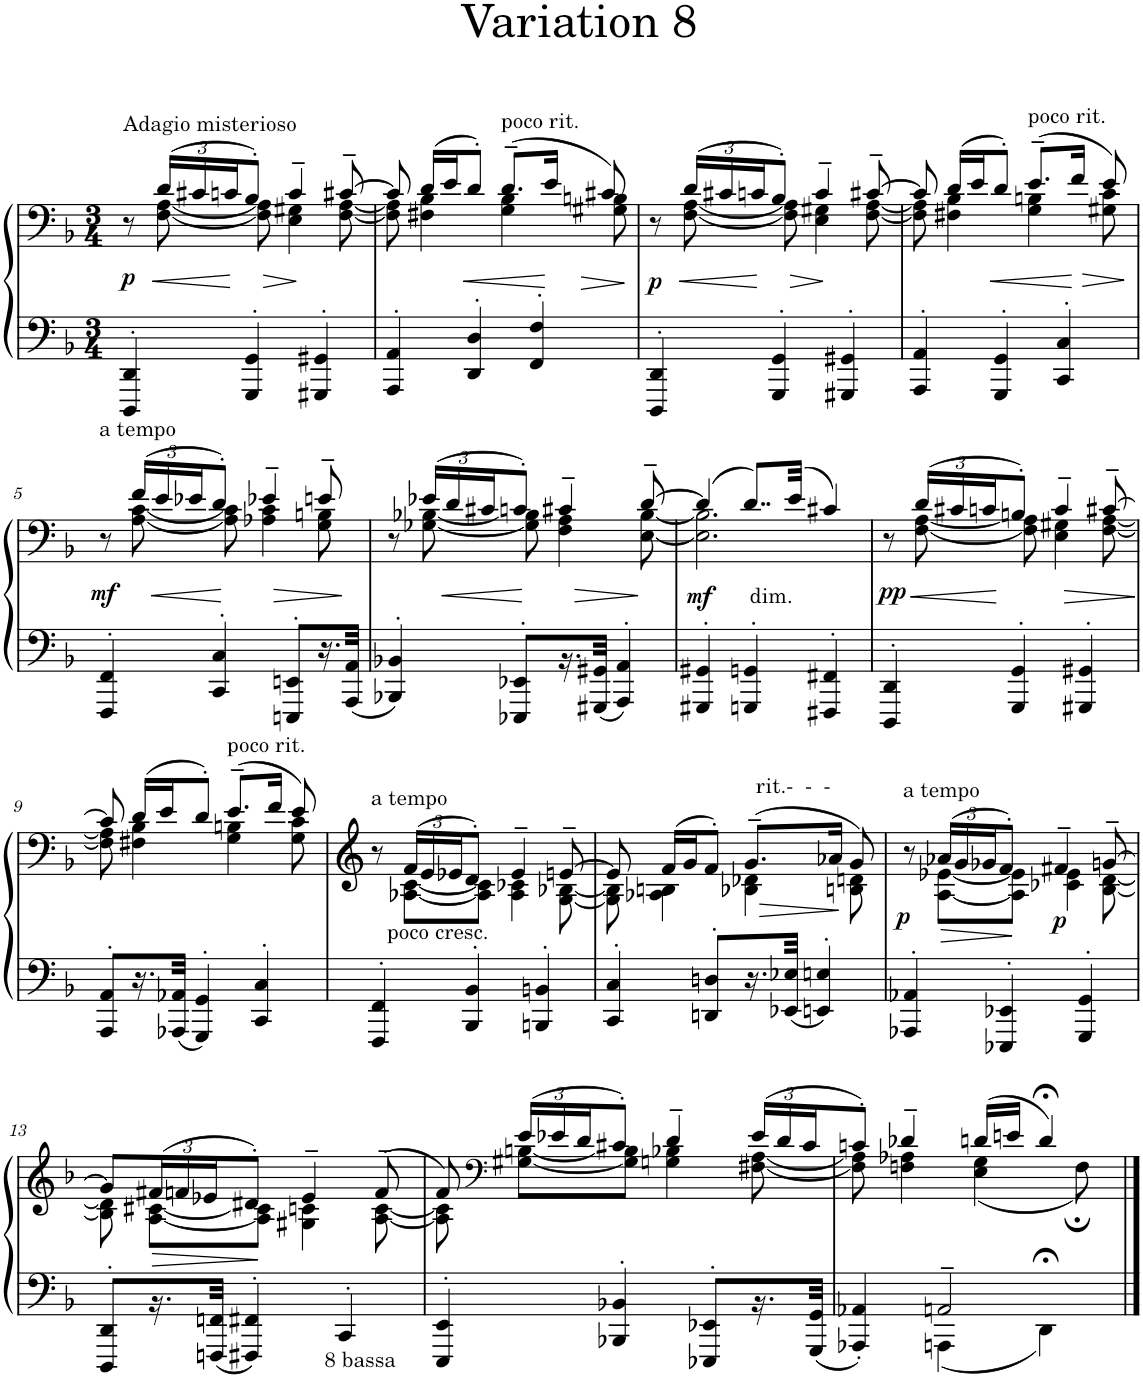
**kern	**kern	**dynam
*part1	*part1	*part1
*staff2	*staff1	*staff1/2
*I"Piano	*	*
*I'Pno.	*	*
*clefF4	*clefF4	*
*k[b-]	*k[b-]	*
*M3/4	*M3/4	*
=1	=1	=1
*	*^	*
!	!LO:TX:a:t=Adagio misterioso	!	!
!	!	!	!LO:DY:b
4DDD/'> 4DD/'>	8r	8ryy	p
*	*Xbrackettup	*	*
!	!	!	!LO:HP:b
.	(24d/LL	[8F\ [8A\	<
.	24c#X/	.	.
.	24cn/J	.	.
!	!	!	!LO:HP:n=1:b
4GGG/'> 4GG/'>	8B-'/J)	8F\] 8A\]	[ >
.	4c~/	4E\ 4G#X\	]
4GGG#X/'> 4GG#X/'>	.	.	.
.	[8c#X~/	[8F\ [8A\	.
=2	=2	=2	=2
4AAA/'> 4AA/'>	8c#/]	8F\] 8A\]	.
.	(16d/LL	4F#X\ 4B-\	.
.	16e/J	.	.
!	!	!	!LO:HP:b
4DD/'> 4D/'>	8d'/J)	.	<
!	!LO:TX:a:t=poco rit.	!	!
.	(8.d~/L	4G\ 4B-\	[
4FF/'> 4F/'>	.	.	.
.	16e/Jk	.	.
!	!	!	!LO:HP:b
.	8c#X/)	8G#X\ 8Bn\	>
*	*v	*v	*
.	.	]
=3	=3	=3
*	*^	*
!	!	!	!LO:DY:b
4DDD/'> 4DD/'>	8r	8ryy	p
!	!	!	!LO:HP:b
.	(24d/LL	[8F\ [8A\	<
.	24c#X/	.	.
.	24cn/J	.	.
!	!	!	!LO:HP:n=1:b
4GGG/'> 4GG/'>	8B-'/J)	8F\] 8A\]	[ >
.	4c~/	4E\ 4G#X\	]
4GGG#X/'> 4GG#X/'>	.	.	.
.	[8c#X~/	[8F\ [8A\	.
=4	=4	=4	=4
4AAA/'> 4AA/'>	8c#/]	8F\] 8A\]	.
.	(16d/LL	4F#X\ 4B-\	.
.	16e/J	.	.
!	!	!	!LO:HP:b
4GGG/'> 4GG/'>	8d'/J)	.	<
!	!LO:TX:a:t=poco rit.	!	!
.	(8.e~/L	4G\ 4Bn\	[
4CC/'> 4C/'>	.	.	.
.	16f/Jk	.	.
!	!	!	!LO:HP:b
.	8e/)	8G#X\ 8cn\	>
*	*v	*v	*
.	.	]
!!LO:LB:g=z
=5	=5	=5
*	*^	*
!	!LO:TX:a:t=a tempo	!	!
!	!	!	!LO:DY:b
4FFF/'> 4FF/'>	8r	8ryy	mf
!	!	!	!LO:HP:b
.	(24f/LL	[8A\ [8c\	<
.	24e/	.	.
.	24e-X/J	.	.
!	!	!	!LO:HP:n=1:b
4CC/'> 4C/'>	8d'/J)	8A\] 8c\]	[ >
.	4e-X~/	4A-X\ 4c\	]
8EEEn/'> 8EEn/'>L	.	.	.
16.r	8en~/	8G\ 8Bn\	.
32AAA/ 32AA/JJk	.	.	.
=6	=6	=6	=6
4BBB-X/'> 4BB-X/'>	8r	8ryy	.
!	!	!	!LO:HP:b
.	(24e-X/LL	[8G-X\ [8B-X\	<
.	24d/	.	.
.	24c#X/J	.	.
!	!	!	!LO:HP:n=1:b
8EEE-X/'> 8EE-X/'>L	8cn'/J)	8G-\] 8B-\]	[ >
16.r	4c#X~/	4F\ 4A\	]
32GGG#X/ 32GG#X/JJk	.	.	.
4AAA/'> 4AA/'>	.	.	.
.	[8d~/	[8E\ [8B-\	.
=7	=7	=7	=7
*^	*	*	*
!	!	!	!	!LO:DY:b
2.ryy	4GGG#X/' 4GG#X/'	(>4d/]	2.E\] 2.B-\]	mf
!	!	!LO:TX:b:t=dim.	!	!
.	4GGGn/' 4GGn/'	8..d/L)	.	.
.	.	(>32e/Jkk	.	.
.	4FFF#X/' 4FF#X/'	4c#X/)	.	.
=8	=8	=8	=8	=8
!	!	!	!	!LO:DY:b
*v	*v	*	*	*
4DDD/'> 4DD/'>	8r	8ryy	pp
!	!	!	!LO:HP:b
.	(24d/LL	[8F\ [8A\	<
.	24c#X/	.	.
.	24cn/J	.	.
!	!	!	!LO:HP:n=1:b
4GGG/'> 4GG/'>	8Bn'/J)	8F\] 8A\]	[ >
.	4c~/	4E\ 4G#X\	]
4GGG#X/'> 4GG#X/'>	.	.	.
.	[8c#X~/	[8F\ [8A\	.
!!LO:LB:g=z	!!
=9	=9	=9	=9
8AAA/'> 8AA/'>L	8c#/]	8F\] 8A\]	.
16.r	(16d/LL	4F#X\ 4B-\	.
.	16e/J	.	.
32AAA-X/ 32AA-X/JJk	.	.	.
4GGG/'> 4GG/'>	8d'/J)	.	.
!	!LO:TX:a:t=poco rit.	!	!
.	(8.e~/L	4G\ 4Bn\	.
4CC/'> 4C/'>	.	.	.
.	16f/Jk	.	.
.	8e/)	8G\ 8cn\	.
=10	=10	=10	=10
!	!LO:TX:a:t=a tempo	!	!
!LO:TX:a:t=poco cresc.	!	!	!
4FFF/'> 4FF/'>	8r	8ryy	.
.	(24f/LL	[8A-X\ [8c\L	.
.	24e/	.	.
.	24e-X/J	.	.
4BBB-/'> 4BB-/'>	8d'/J)	8A-\] 8c\]J	.
.	4e-~/	4A-\ 4c-X\	.
4BBBn/'> 4BBn/'>	.	.	.
.	[8en~/	[8G\ [8B-X\	.
=11	=11	=11	=11
4CC/'> 4C/'>	8e/]	8G\] 8B-\]	.
.	(16f/LL	4A-X\ 4Bn\	.
.	16g/J	.	.
8DDn/'> 8Dn/'>L	8f'/J)	.	.
!	!LO:TX:a:t=rit.-  -  -	!	!
!	!	!	!LO:HP:b
16.r	(8.g~/L	4B-X\ 4d-X\	>
32EE-X/ 32E-X/JJk	.	.	.
4EEn/'> 4En/'>	.	.	.
.	16a-X/Jk	.	.
.	8g/)	8Bn\ 8dn\	]
=12	=12	=12	=12
!	!LO:TX:a:t=a tempo	!	!
!	!	!	!LO:DY:b
4AAA-X/'> 4AA-X/'>	8r	8ryy	p
!	!	!	!LO:HP:b
.	(24a-X/LL	[8A\ [8e-X\L	>
.	24g/	.	.
.	24g-X/J	.	.
4EEE-X/'> 4EE-X/'>	8f'/J)	8A\] 8e-\]J	]
!	!	!	!LO:DY:b
.	4f#X~/	4c-X\ 4e-\	p
4GGG/'> 4GG/'>	.	.	.
.	[8gn~/	[8B-\ [8d\	.
!!LO:LB:g=z	!!
=13	=13	=13	=13
8DDD/'> 8DD/'>L	8g/L]	8B-\] 8d\]	.
!	!	!	!LO:HP:b
16.r	(24f#X/L	[8A\ [8c#X\L	>
.	24fn/	.	.
.	24e-X/J	.	.
32FFFn/ 32FFn/JJk	.	.	.
4FFF#X/'> 4FF#X/'>	8d#X'/J)	8A\] 8c#\]J	]
.	4e-~/	4G#X\ 4cn\	.
!LO:TX:b:t=8 bassa	!	!	!
4CC'>/	.	.	.
.	(8f~/	[8A\ [8c\	.
=14	=14	=14	=14
4EEE/'> 4EE/'>	8f/)	8A\] 8c\]	.
*	*clefF4	*	*
.	(24e/LL	[8G#X\ [8Bn\L	.
.	24e-X/	.	.
.	24d/J	.	.
4BBB-X/'> 4BB-X/'>	8c#X'/J)	8G#\] 8B\]J	.
.	4d~/	4Gn\ 4B-X\	.
8EEE-X/'> 8EE-X/'>L	.	.	.
16.r	(24e-/LL	[8F#X\ [8A\	.
.	24d/	.	.
.	24c#/J	.	.
32GGG/ 32GG/JJk	.	.	.
=15	=15	=15	=15
*^	*	*	*
4AAA-X/' 4AA-X/'	4ryy	8cn'/J)	8F#\] 8A\]	.
.	.	4d-X~/	4Fn\ 4A-X\	.
2AAn~>/	4AAAn\	.	.	.
.	.	(16dn/LL	(4E\ 4G\	.
.	.	16en/JJ	.	.
.	4DD;<\	4d;</)	.	.
.	.	.	8F;\)	.
*v	*v	*	*	*
*	*v	*v	*
==	==	==
*-	*-	*-
